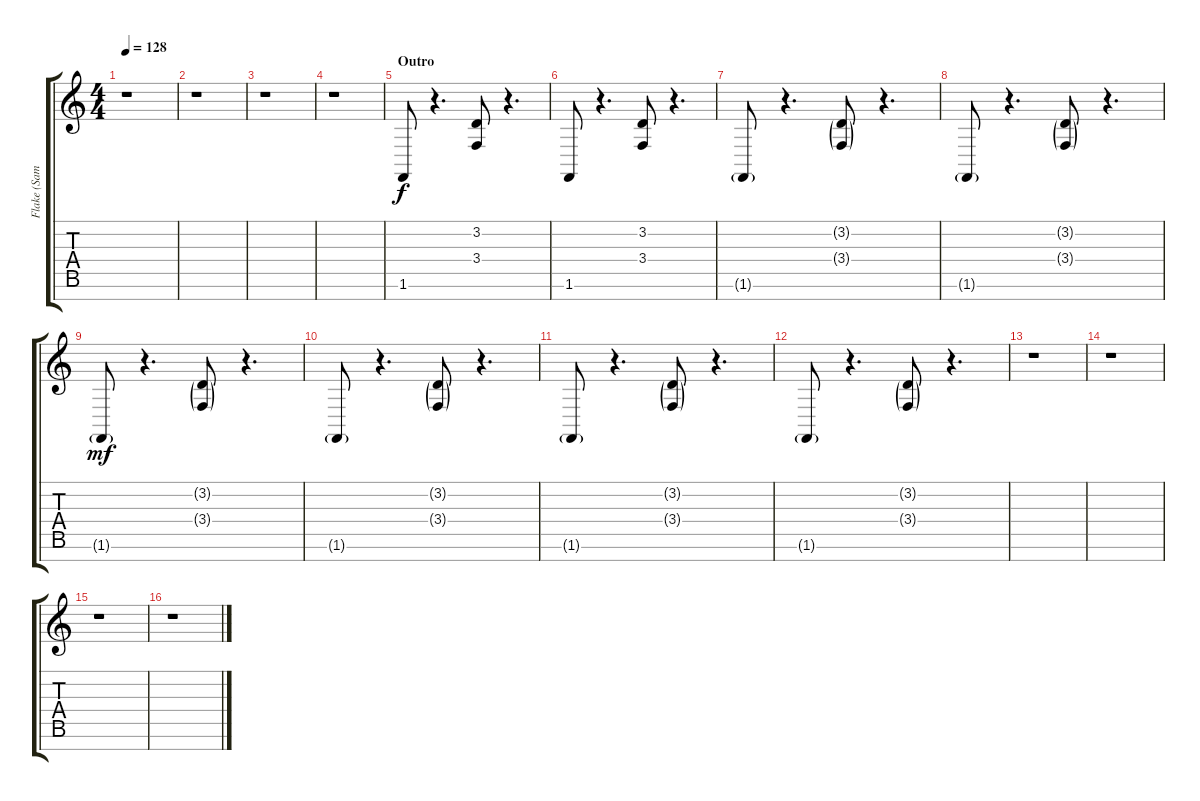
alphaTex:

\track ("Flake (Sample 2)" "Flake (Sam") {instrument applause}
\staff {score tabs}
\tuning (E4 B3 G3 D3 A2 E2 B1) {hide}
\ts (4 4)
\tempo 128
\clef g2
\ks c
r.1{dy f} |
r.1 |
r.1 |
r.1 |
\section ("" "Outro")
1.6.8 r.4{d} (3.2 3.4).8 r.4{d} |
1.6.8 r.4{d} (3.2 3.4).8 r.4{d} |
1.6{g}.8 r.4{d} (3.2{g} 3.4{g}).8 r.4{d} |
1.6{g}.8 r.4{d} (3.2{g} 3.4{g}).8 r.4{d} |
1.6{g}.8{dy mf} r.4{d} (3.2{g} 3.4{g}).8 r.4{d} |
1.6{g}.8 r.4{d} (3.2{g} 3.4{g}).8 r.4{d} |
1.6{g}.8 r.4{d} (3.2{g} 3.4{g}).8 r.4{d} |
1.6{g}.8 r.4{d} (3.2{g} 3.4{g}).8 r.4{d} |
r.1 |
r.1 |
r.1 |
r.1
